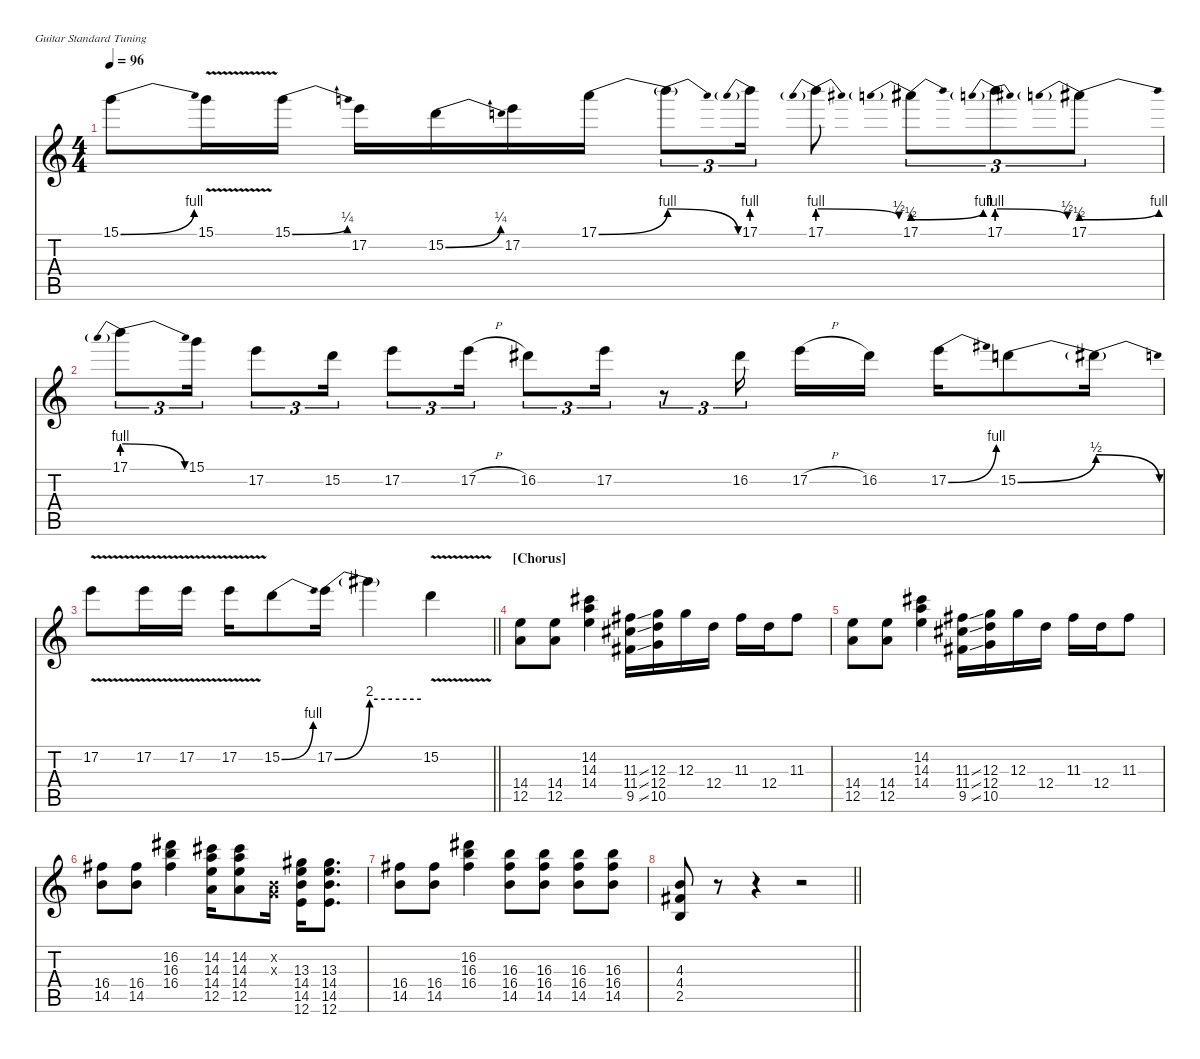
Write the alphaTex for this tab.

\defaultSystemsLayout 4
\hideDynamics
\bracketExtendMode nobrackets
\singleTrackTrackNamePolicy hidden
\multiTrackTrackNamePolicy hidden
\firstSystemTrackNameMode fullname
\firstSystemTrackNameOrientation horizontal
\otherSystemsTrackNameOrientation horizontal
\track ("guitar 1" "od.guit.") {instrument overdrivenguitar}
\staff {score tabs}
\tuning (E4 B3 G3 D3 A2 E2)
\ts (4 4)
\tempo 96
\clef g2
\ks c
15.1{be (bend 0 0 30 4)}.8{dy f beam Down} 15.1{v}.16{beam Down} 15.1{be (bend 0 0 30 1)}.16{beam Down} 17.2.16{beam Down} 15.2{be (bend 0 0 30 1)}.16{beam Down} 17.2.16{beam Down} 17.1{be (bend 0 0 60 4)}.16{beam Down} 17.1{be (release 0 4 60 0) t}.8{tu (3 2) beam Down} 17.1{be (prebend 0 4 60 4)}.16{tu (3 2) beam Down} 17.1{be (prebendrelease 0 4 30 2)}.8{beam Down} 17.1{be (prebendbend 0 2 30 4)}.8{tu (3 2) beam Down} 17.1{be (prebendrelease 0 4 30 2)}.8{tu (3 2) beam Down} 17.1{be (prebendbend 0 2 30 4)}.8{tu (3 2) beam Down} |
17.1{be (prebendrelease 0 4 39.999998399999996 0)}.8{tu (3 2) beam Down} 15.1.16{tu (3 2) beam Down} 17.2.8{tu (3 2) beam Down} 15.2.16{tu (3 2) beam Down} 17.2.8{tu (3 2) beam Down} 17.2{h}.16{tu (3 2) beam Down} 16.2{acc #}.8{tu (3 2) beam Down} 17.2.16{tu (3 2) beam Down} r.8{tu (3 2) beam Down} 16.2{acc #}.16{tu (3 2) beam Down} 17.2{h}.16{beam Down} 16.2{acc #}.16{beam Down} 17.2{be (bend 0 0 30 4)}.16{beam Down} 15.2{be (bend 0 0 60 2)}.8{beam Down} 15.2{be (release 0 2 60 0) t}.16{beam Down} |
\barLineRight lightlight
17.2{v}.8{beam Down} 17.2{v}.16{beam Down} 17.2{v}.16{beam Down} 17.2{v}.16{beam Down} 15.2{be (bend 0 0 30 4)}.8{beam Down} 17.2{be (bend 0 0 60 8)}.16{beam Down} 17.2{be (hold 0 8 60 8) t}.4{beam Down} 15.2{v}.4{beam Down} |
\section ("" "[Chorus]")
(14.4 12.5).8{beam Down} (14.4 12.5).8{beam Down} (14.2{acc #} 14.3 14.4).4{beam Down} (11.3{ss acc #} 11.4{ss acc #} 9.5{ss acc #}).16{beam Down} (12.3 12.4 10.5).16{beam Down} 12.3.16{beam Down} 12.4.16{beam Down} 11.3{acc #}.16{beam Down} 12.4.16{beam Down} 11.3{acc #}.8{beam Down} |
(14.4 12.5).8{beam Down} (14.4 12.5).8{beam Down} (14.2{acc #} 14.3 14.4).4{beam Down} (11.3{ss acc #} 11.4{ss acc #} 9.5{ss acc #}).16{beam Down} (12.3 12.4 10.5).16{beam Down} 12.3.16{beam Down} 12.4.16{beam Down} 11.3{acc #}.16{beam Down} 12.4.16{beam Down} 11.3{acc #}.8{beam Down} |
(16.4{acc #} 14.5).8{beam Down} (16.4{acc #} 14.5).8{beam Down} (16.2{acc #} 16.3 16.4{acc #}).4{beam Down} (14.2{acc #} 14.3 14.4 12.5).16{beam Down} (14.2{acc #} 14.3 14.4 12.5).8{beam Down} (0.2{x} 0.3{x}).16{beam Down} (13.3{acc #} 14.4 14.5 12.6).16{beam Down} (13.3{acc #} 14.4 14.5 12.6).8{d beam Down} |
(16.4{acc #} 14.5).8{beam Down} (16.4{acc #} 14.5).8{beam Down} (16.2{acc #} 16.3 16.4{acc #}).4{beam Down} (16.3 16.4{acc #} 14.5).8{beam Down} (16.3 16.4{acc #} 14.5).8{beam Down} (16.3 16.4{acc #} 14.5).8{beam Down} (16.3 16.4{acc #} 14.5).8{beam Down} |
\barLineRight lightlight
(4.3 4.4{acc #} 2.5).8{beam Up} r.8{beam Up} r.4{beam Up} r.2{beam Up}
